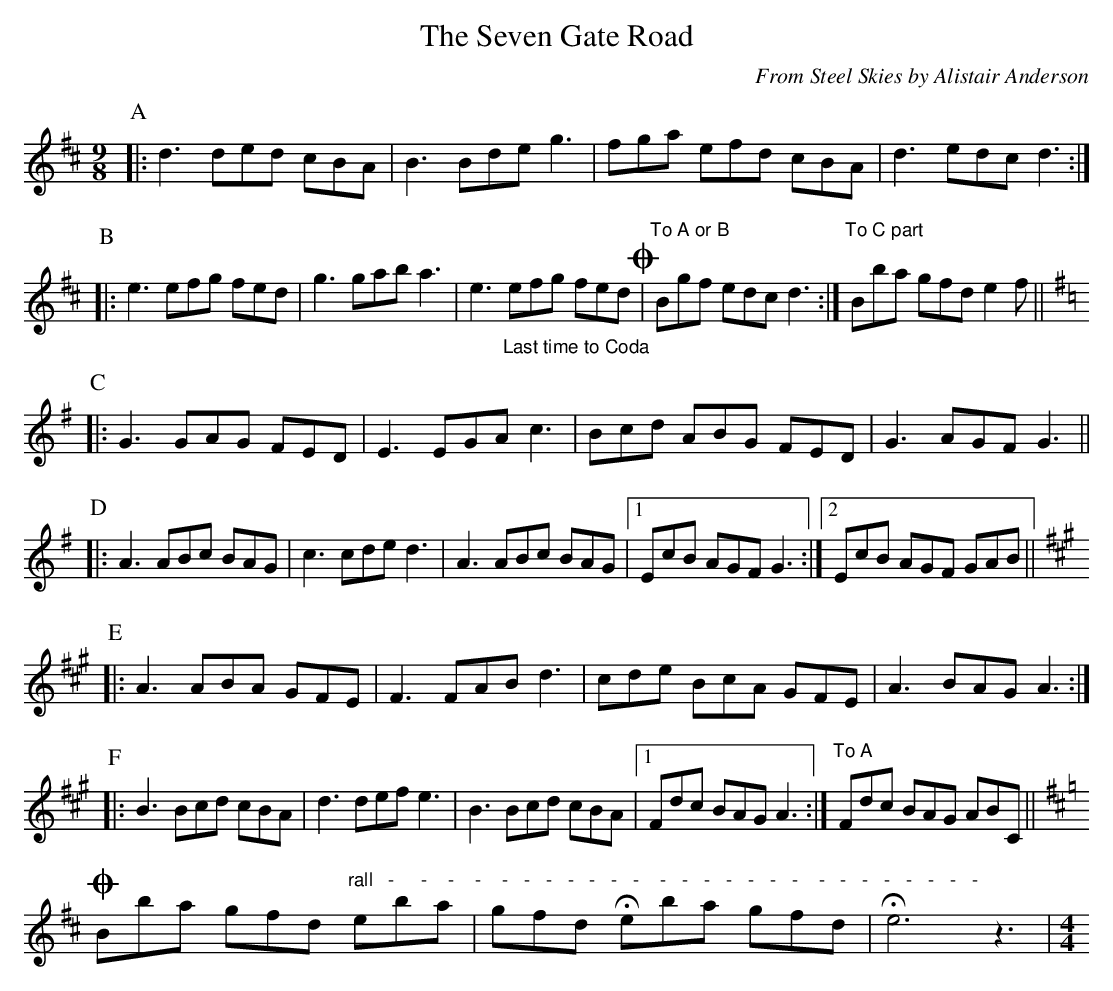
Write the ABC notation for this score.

X:1
T:Seven Gate Road, The
C:From Steel Skies by Alistair Anderson
M:9/8
L:1/8
K:D
P:A
|: d3 ded cBA | B3 Bde g3 | fga efd cBA | d3 edc d3 :|
P:B
|: e3 efg fed | g3 gab a3 | e3 "_Last time to Coda" efg fed !coda!|"To A or B"Bgf edc d3 :|"To C part" Bba gfd e2 f ||
K:G
P:C
|:G3 GAG FED | E3 EGA c3 | Bcd ABG FED | G3 AGF G3 ||
P:D
|:A3 ABc BAG | c3 cde d3 | A3 ABc BAG |1 EcB AGF G3 :|2 EcB AGF GAB ||
K:A
P:E
|:A3 ABA GFE | F3 FAB d3 | cde BcA GFE | A3 BAG A3 :|
P:F
|:B3 Bcd cBA | d3 def e3 | B3 Bcd cBA |1 Fdc BAG A3 :|"To A"Fdc BAG ABC ||
K:D
!coda!  Bba gfd "rall   -     -    -    -    -   -   -   -   -   -   -    -   -   -   -   -   -   -    -   -   -   -   -   -   -   -"eba | gfd Heba gfd | He6 z3 |[M:4/4]
